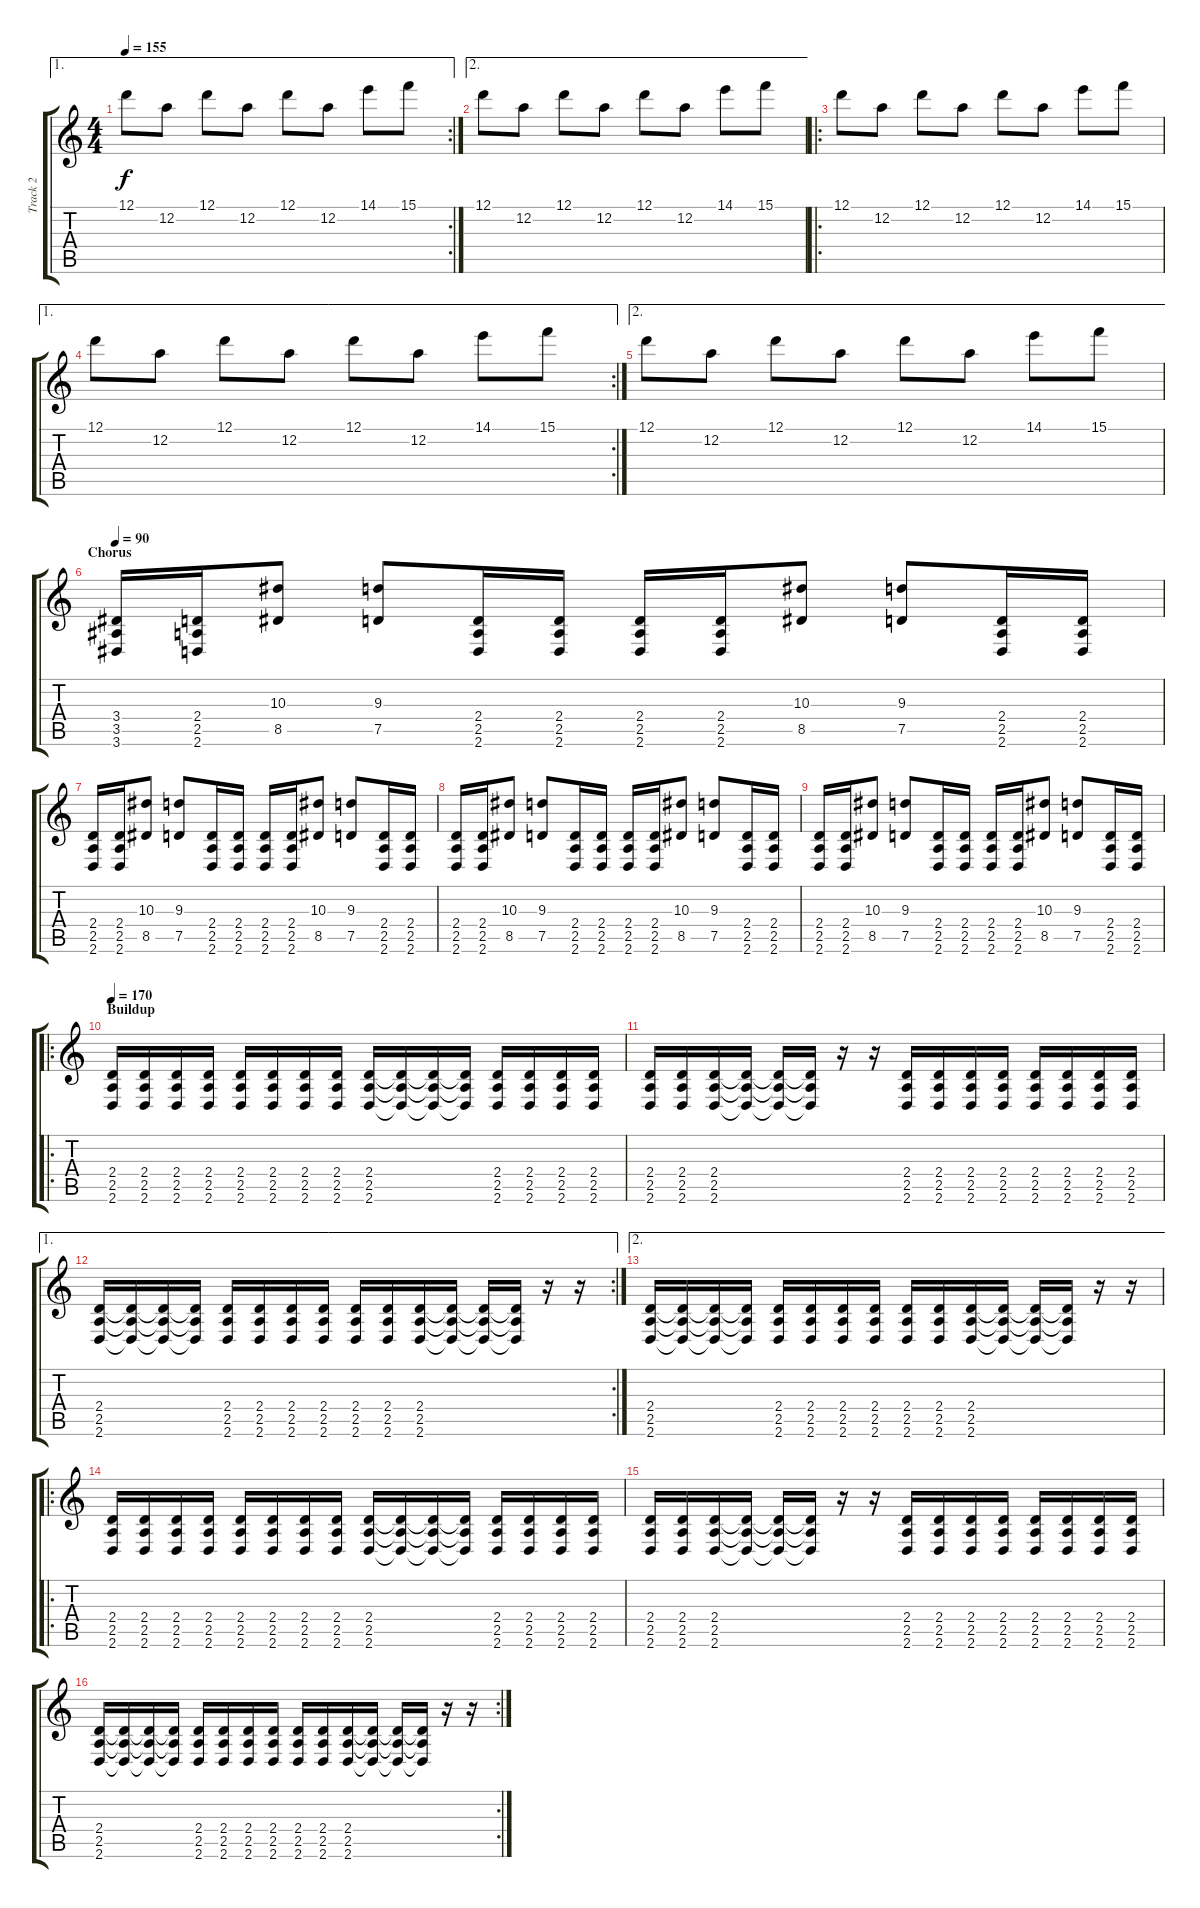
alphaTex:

\track ("Track 2" "Track 2") {instrument distortionguitar}
\staff {score tabs}
\tuning (D4 A3 F3 C3 G2 C2) {hide}
\ae 1
\rc 2
\ts (4 4)
\tempo 155
\clef g2
\ks c
12.1.8{dy f} 12.2.8 12.1.8 12.2.8 12.1.8 12.2.8 14.1.8 15.1.8 |
\ae 2
12.1.8 12.2.8 12.1.8 12.2.8 12.1.8 12.2.8 14.1.8 15.1.8 |
\ro
12.1.8 12.2.8 12.1.8 12.2.8 12.1.8 12.2.8 14.1.8 15.1.8 |
\ae 1
\rc 2
12.1.8 12.2.8 12.1.8 12.2.8 12.1.8 12.2.8 14.1.8 15.1.8 |
\ae 2
12.1.8 12.2.8 12.1.8 12.2.8 12.1.8 12.2.8 14.1.8 15.1.8 |
\section ("" "Chorus")
\tempo 90
(3.4 3.5 3.6).16 (2.4 2.5 2.6).16 (10.3 8.5).8 (9.3 7.5).8 (2.4 2.5 2.6).16 (2.4 2.5 2.6).16 (2.4 2.5 2.6).16 (2.4 2.5 2.6).16 (10.3 8.5).8 (9.3 7.5).8 (2.4 2.5 2.6).16 (2.4 2.5 2.6).16 |
(2.4 2.5 2.6).16 (2.4 2.5 2.6).16 (10.3 8.5).8 (9.3 7.5).8 (2.4 2.5 2.6).16 (2.4 2.5 2.6).16 (2.4 2.5 2.6).16 (2.4 2.5 2.6).16 (10.3 8.5).8 (9.3 7.5).8 (2.4 2.5 2.6).16 (2.4 2.5 2.6).16 |
(2.4 2.5 2.6).16 (2.4 2.5 2.6).16 (10.3 8.5).8 (9.3 7.5).8 (2.4 2.5 2.6).16 (2.4 2.5 2.6).16 (2.4 2.5 2.6).16 (2.4 2.5 2.6).16 (10.3 8.5).8 (9.3 7.5).8 (2.4 2.5 2.6).16 (2.4 2.5 2.6).16 |
(2.4 2.5 2.6).16 (2.4 2.5 2.6).16 (10.3 8.5).8 (9.3 7.5).8 (2.4 2.5 2.6).16 (2.4 2.5 2.6).16 (2.4 2.5 2.6).16 (2.4 2.5 2.6).16 (10.3 8.5).8 (9.3 7.5).8 (2.4 2.5 2.6).16 (2.4 2.5 2.6).16 |
\ro
\section ("" "Buildup")
\tempo 170
(2.4 2.5 2.6).16 (2.4 2.5 2.6).16 (2.4 2.5 2.6).16 (2.4 2.5 2.6).16 (2.4 2.5 2.6).16 (2.4 2.5 2.6).16 (2.4 2.5 2.6).16 (2.4 2.5 2.6).16 (2.4 2.5 2.6).16 (2.4{t} 2.5{t} 2.6{t}).16 (2.4{t} 2.5{t} 2.6{t}).16 (2.4{t} 2.5{t} 2.6{t}).16 (2.4 2.5 2.6).16 (2.4 2.5 2.6).16 (2.4 2.5 2.6).16 (2.4 2.5 2.6).16 |
(2.4 2.5 2.6).16 (2.4 2.5 2.6).16 (2.4 2.5 2.6).16 (2.4{t} 2.5{t} 2.6{t}).16 (2.4{t} 2.5{t} 2.6{t}).16 (2.4{t} 2.5{t} 2.6{t}).16 r.16 r.16 (2.4 2.5 2.6).16 (2.4 2.5 2.6).16 (2.4 2.5 2.6).16 (2.4 2.5 2.6).16 (2.4 2.5 2.6).16 (2.4 2.5 2.6).16 (2.4 2.5 2.6).16 (2.4 2.5 2.6).16 |
\ae 1
\rc 2
(2.4 2.5 2.6).16 (2.4{t} 2.5{t} 2.6{t}).16 (2.4{t} 2.5{t} 2.6{t}).16 (2.4{t} 2.5{t} 2.6{t}).16 (2.4 2.5 2.6).16 (2.4 2.5 2.6).16 (2.4 2.5 2.6).16 (2.4 2.5 2.6).16 (2.4 2.5 2.6).16 (2.4 2.5 2.6).16 (2.4 2.5 2.6).16 (2.4{t} 2.5{t} 2.6{t}).16 (2.4{t} 2.5{t} 2.6{t}).16 (2.4{t} 2.5{t} 2.6{t}).16 r.16 r.16 |
\ae 2
(2.4 2.5 2.6).16 (2.4{t} 2.5{t} 2.6{t}).16 (2.4{t} 2.5{t} 2.6{t}).16 (2.4{t} 2.5{t} 2.6{t}).16 (2.4 2.5 2.6).16 (2.4 2.5 2.6).16 (2.4 2.5 2.6).16 (2.4 2.5 2.6).16 (2.4 2.5 2.6).16 (2.4 2.5 2.6).16 (2.4 2.5 2.6).16 (2.4{t} 2.5{t} 2.6{t}).16 (2.4{t} 2.5{t} 2.6{t}).16 (2.4{t} 2.5{t} 2.6{t}).16 r.16 r.16 |
\ro
(2.4 2.5 2.6).16 (2.4 2.5 2.6).16 (2.4 2.5 2.6).16 (2.4 2.5 2.6).16 (2.4 2.5 2.6).16 (2.4 2.5 2.6).16 (2.4 2.5 2.6).16 (2.4 2.5 2.6).16 (2.4 2.5 2.6).16 (2.4{t} 2.5{t} 2.6{t}).16 (2.4{t} 2.5{t} 2.6{t}).16 (2.4{t} 2.5{t} 2.6{t}).16 (2.4 2.5 2.6).16 (2.4 2.5 2.6).16 (2.4 2.5 2.6).16 (2.4 2.5 2.6).16 |
(2.4 2.5 2.6).16 (2.4 2.5 2.6).16 (2.4 2.5 2.6).16 (2.4{t} 2.5{t} 2.6{t}).16 (2.4{t} 2.5{t} 2.6{t}).16 (2.4{t} 2.5{t} 2.6{t}).16 r.16 r.16 (2.4 2.5 2.6).16 (2.4 2.5 2.6).16 (2.4 2.5 2.6).16 (2.4 2.5 2.6).16 (2.4 2.5 2.6).16 (2.4 2.5 2.6).16 (2.4 2.5 2.6).16 (2.4 2.5 2.6).16 |
\rc 2
(2.4 2.5 2.6).16 (2.4{t} 2.5{t} 2.6{t}).16 (2.4{t} 2.5{t} 2.6{t}).16 (2.4{t} 2.5{t} 2.6{t}).16 (2.4 2.5 2.6).16 (2.4 2.5 2.6).16 (2.4 2.5 2.6).16 (2.4 2.5 2.6).16 (2.4 2.5 2.6).16 (2.4 2.5 2.6).16 (2.4 2.5 2.6).16 (2.4{t} 2.5{t} 2.6{t}).16 (2.4{t} 2.5{t} 2.6{t}).16 (2.4{t} 2.5{t} 2.6{t}).16 r.16 r.16
